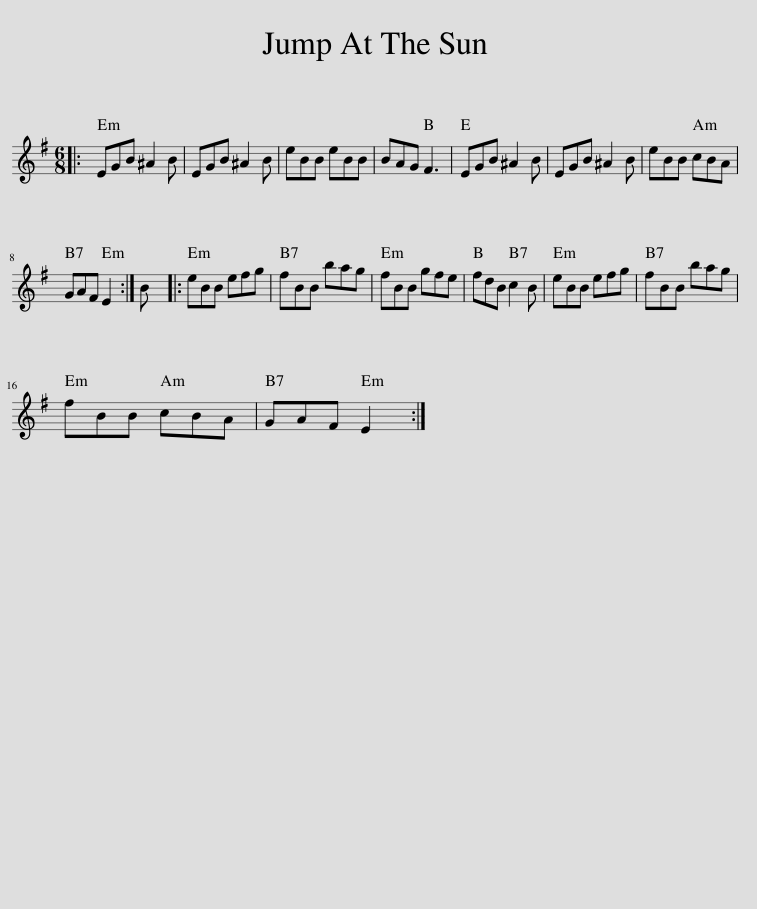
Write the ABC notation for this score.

X:1
L:1/8
M:6/8
I:linebreak $
K:Emin
V:1 treble
V:1
|: EGB ^A2 B | EGB ^A2 B | eBB eBB | BAG F3 | EGB ^A2 B | %5
 EGB ^A2 B | eBB cBA |$ GAF E2 :| B |: eBB efg | %10
 fBB bag | fBB gfe | fdB c2 B | eBB efg | fBB bag |$ %15
 fBB cBA | GAF E2 :| %17
